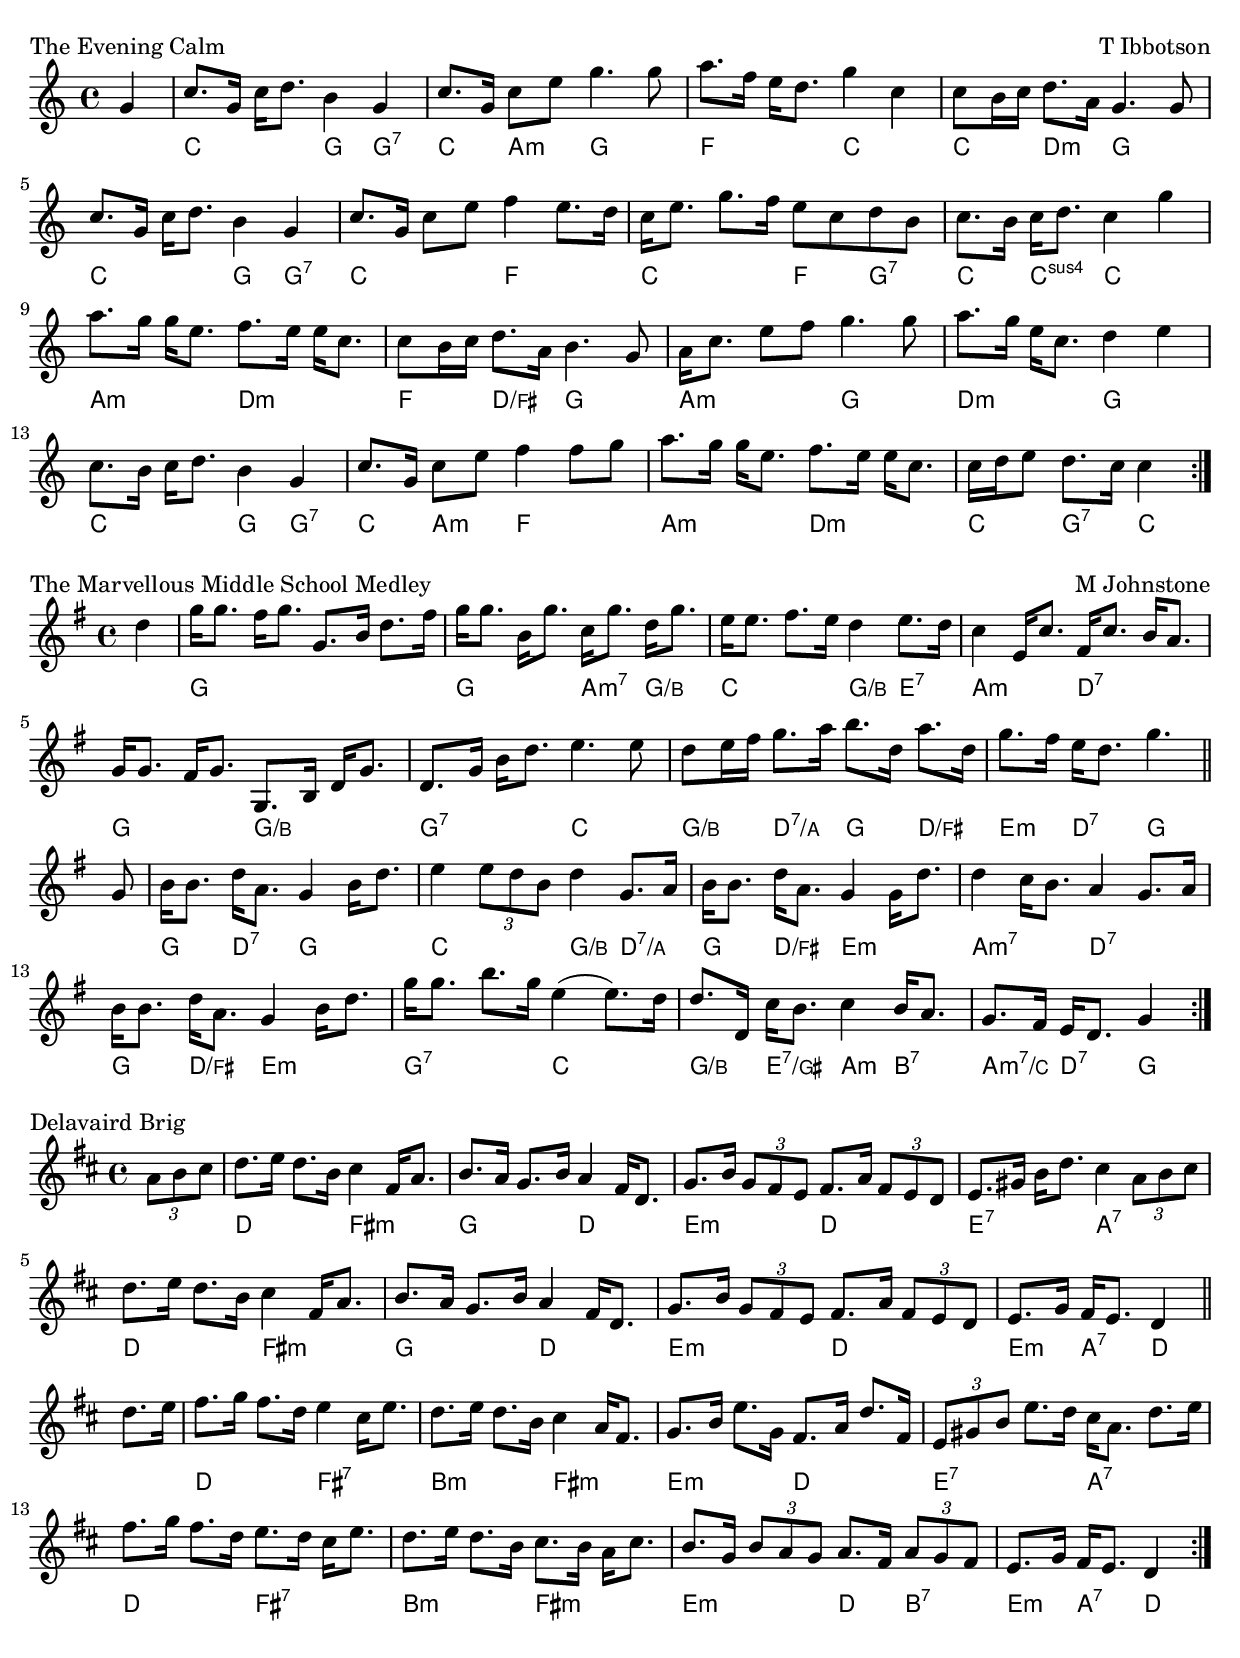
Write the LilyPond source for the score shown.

\version "2.22.0"

#(define (lower-extension pitch chbass)
    "Return re-sized markup for pitch note name."
    #{
        \markup \fontsize #-2
        #(note-name->markup pitch chbass)
    #}
)

\include "english.ly"


\paper {
   top-margin = 5\mm
   bottom-margin = 5\mm
   left-margin = 5\mm
   right-margin = 5\mm
   ragged-bottom = ##f
%   page-limit-inter-system-space=##t
%   page-limit-inter-system-space-factor=1
%   after-title-space = 10\mm
   score-markup-spacing = #'((basic-distance . 10))
   markup-system-spacing = #'((basic-distance . 5))
   system-system-spacing= #'((basic-distance . 12))
%   markup-markup-spacing = #'((basic-distance . 0))
}

\layout {
  indent = 0 \mm
  \context { 
        \ChordNames
        chordNoteNamer = #lower-extension
        \override ChordName.font-size = #0.5
  }
}

\version "2.22.0"

#(define (lower-extension pitch chbass)
    "Return re-sized markup for pitch note name."
    #{
        \markup \fontsize #-2
        #(note-name->markup pitch chbass)
    #}
)

\include "english.ly"


\paper {
   top-margin = 5\mm
   bottom-margin = 5\mm
   left-margin = 5\mm
   right-margin = 5\mm
   ragged-bottom = ##f
%   page-limit-inter-system-space=##t
%   page-limit-inter-system-space-factor=1
%   after-title-space = 10\mm
   score-markup-spacing = #'((basic-distance . 10))
   markup-system-spacing = #'((basic-distance . 5))
   system-system-spacing= #'((basic-distance . 12))
%   markup-markup-spacing = #'((basic-distance . 0))
}

\layout {
  indent = 0 \mm
  \context { 
        \ChordNames
        chordNoteNamer = #lower-extension
        \override ChordName.font-size = #0.5
  }
}


% The evening calm
\score{
  \relative c''{
    <<
      {
        \clef treble
        \key c \major
        \time 4/4
        \partial 4 g |
        c8. g16 c d8. b4 g | c8. g16 c8 e g4. g8 |
        a8. f16 e d8. g4 c,| c8 b16 c d8. a16 g4. g8 |
        c8. g16 c d8. b4 g | c8. g16 c8 e f4 e8. d16 |
        c e8. g8. f16 e8 c d b | c8. b16 c d8. c4 g' |
        a8. g16 g e8. f8. e16 e c8. | c8 b16 c d8. a16 b4. g8 |
        a16 c8. e8 f g4. g8 | a8. g16 e c8. d4 e |
        c8. b16 c d8. b4 g | c8. g16 c8 e f4 f8 g |
        a8. g16 g e8. f8. e16 e c8. | c16 d e8 d8. c16 c4 \bar":|."

      }
      \new ChordNames{
        \chordmode{
          \partial 4 s4 |
          c2 g4 g:7 | c4 a:m g2 | f2 c | c4 d:m g2 |
          c g4 g:7 | c2 f | c f4 g:7 | c c:sus4 c2 |
          a:m d:m | f4 d/fs g2 | a:m g | d:m g |
          c g4 g:7 | c a:m f2 | a:m d:m | c4 g:7 c |
        }
      }
    >>
  }
  \header{
    piece = "The Evening Calm"
    opus = "T Ibbotson"
  }
}

\version "2.22.0"

#(define (lower-extension pitch chbass)
    "Return re-sized markup for pitch note name."
    #{
        \markup \fontsize #-2
        #(note-name->markup pitch chbass)
    #}
)

\include "english.ly"


\paper {
   top-margin = 5\mm
   bottom-margin = 5\mm
   left-margin = 5\mm
   right-margin = 5\mm
   ragged-bottom = ##f
%   page-limit-inter-system-space=##t
%   page-limit-inter-system-space-factor=1
%   after-title-space = 10\mm
   score-markup-spacing = #'((basic-distance . 10))
   markup-system-spacing = #'((basic-distance . 5))
   system-system-spacing= #'((basic-distance . 12))
%   markup-markup-spacing = #'((basic-distance . 0))
}

\layout {
  indent = 0 \mm
  \context { 
        \ChordNames
        chordNoteNamer = #lower-extension
        \override ChordName.font-size = #0.5
  }
}

\score {
  \relative c'' {
    <<
      {
        \clef treble
        \key g \major
        \time 4/4
        \partial 4 d |
        g16 g8. fs16 g8. g,8. b16 d8. fs16 | g16 g8. b,16 g'8. c,16 g'8. d16 g8. |
        e16 e8. fs e16 d4 e8. d16 | c4 e,16 c'8. fs,16 c'8. b16 a8. |
        g16 g8. fs16 g8. g, b16 d g8. | d g16 b d8. e4. e8 |
        d8 e16 fs g8. a16 b8. d,16 a'8. d,16 | g8. fs16 e d8. g4. \bar"||" \break
        \partial 8 g,8 | b16 b8. d16 a8. g4 b16 d8. | e4 \tuplet 3/2 {e8 d b} d4 g,8. a16 | b b8. d16 a8. g4 g16 d'8. | d4 c16 b8. a4 g8. a16 |
        b16 b8. d16 a8. g4 b16 d8. g16 g8. b g16 e4( e8.) d16 | d8. d,16 c' b8. c4 b16 a8. | g fs16 e d8. g4 \bar":|."
      }
      \new ChordNames {
        \chordmode {
          \partial 4 s4 |
          g1 | g2 a4:m7 g/b | c2 g4/b e:7 | a2:m d:7 |
          g g/b | g:7 c | g4/b d:7/a g d/fs | e:m d:7 g2 |
          g4 d:7 g2 | c g4/b d:7/a | g d/fs e2:m | a:m7 d:7 |
          g4 d/fs e2:m | g:7 c | g4/b e:7/gs a:m b:7 | a:m7/c d:7 g |
        }
      }
    >>
  }
  \header {
    piece = "The Marvellous Middle School Medley"
    opus = "M Johnstone"
  }
}

\version "2.22.0"

#(define (lower-extension pitch chbass)
    "Return re-sized markup for pitch note name."
    #{
        \markup \fontsize #-2
        #(note-name->markup pitch chbass)
    #}
)

\include "english.ly"


\paper {
   top-margin = 5\mm
   bottom-margin = 5\mm
   left-margin = 5\mm
   right-margin = 5\mm
   ragged-bottom = ##f
%   page-limit-inter-system-space=##t
%   page-limit-inter-system-space-factor=1
%   after-title-space = 10\mm
   score-markup-spacing = #'((basic-distance . 10))
   markup-system-spacing = #'((basic-distance . 5))
   system-system-spacing= #'((basic-distance . 12))
%   markup-markup-spacing = #'((basic-distance . 0))
}

\layout {
  indent = 0 \mm
  \context { 
        \ChordNames
        chordNoteNamer = #lower-extension
        \override ChordName.font-size = #0.5
  }
}

% Delavaird Brig
\score{
  \relative c''{
    <<
      {
        \clef treble
        \key d \major
        \time 4/4
        \partial 4 \tuplet 3/2 {a8 b cs} |
        d8. e16 d8. b16 cs4 fs,16 a8. |
        b8. a16 g8. b16 a4 fs16 d8. |\noBreak
        g8. b16 \tuplet 3/2{g8 fs e} fs8. a16 \tuplet 3/2 {fs8 e d} |
        e8. gs16 b d8. cs4 \tuplet 3/2 {a8 b cs} |\break
        d8. e16 d8. b16 cs4 fs,16 a8. |
        b8. a16 g8. b16 a4 fs16 d8. |
        g8. b16 \tuplet 3/2{g8 fs e} fs8. a16 \tuplet 3/2 {fs8 e d} |
        e8. g16 fs e8. d4 \bar"||"\break
        d'8. e16 | fs8. g16 fs8. d16 e4 cs16 e8. |
        d8. e16 d8. b16 cs4 a16 fs8. |
        g8. b16 e8. g,16 fs8. a16 d8. fs,16 |
        \tuplet 3/2 {e8 gs b} e8. d16 cs a8. d e16 |\break
        fs8. g16 fs8. d16 e8. d16 cs e8. |
        d8. e16 d8. b16 cs8. b16 a cs8. |
        b8. g16 \tuplet 3/2 {b8 a g} a8. fs16 \tuplet 3/2 {a8 g fs} |
        e8. g16 fs e8. d4 \bar":|."
      }
      \new ChordNames{
        \chordmode{
          \partial 4 s4 |
          d2 fs:m | g d | e:m d | e:7 a:7 |
          d fs:m | g d | e:m d | e4:m a:7 d2 |
          d2 fs:7 | b:m fs:m | e:m d | e:7 a:7 |
          d fs:7 | b:m fs:m | e:m d4 b:7 | e:m a:7 d
        }
      }
    >>
  }
  \header{
    piece = "Delavaird Brig"
  }
}

